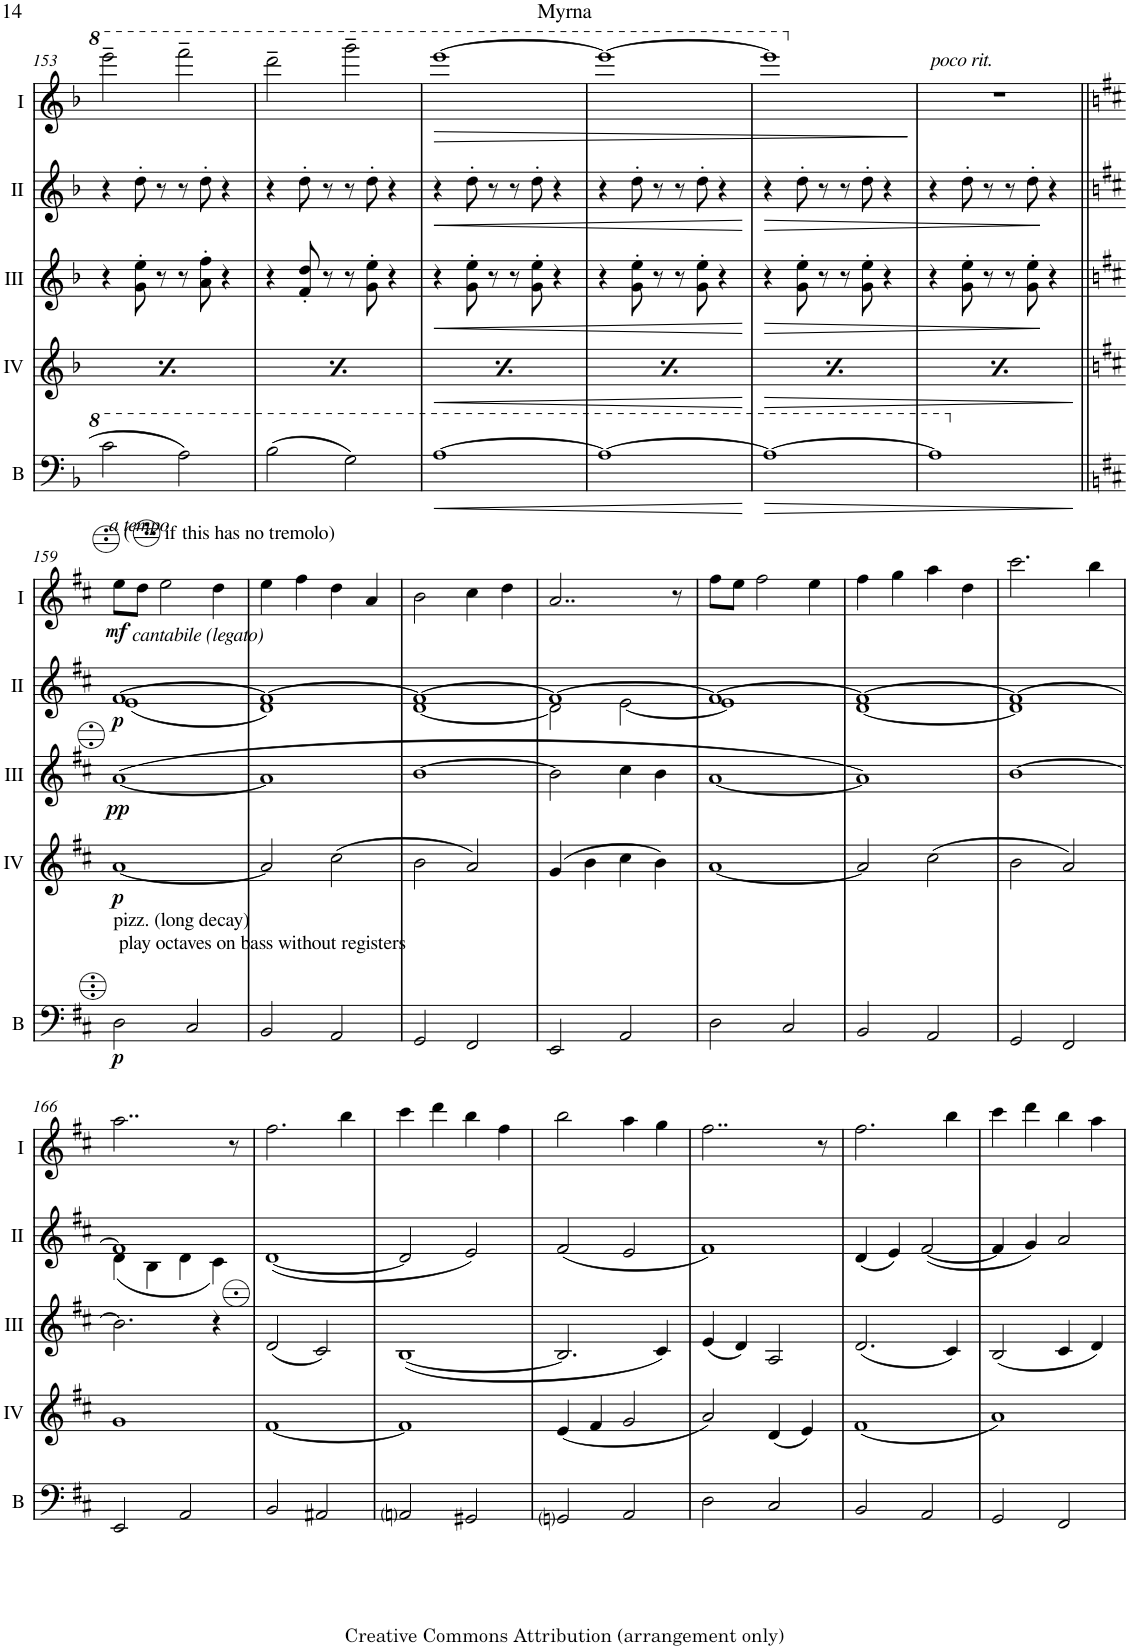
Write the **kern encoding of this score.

**kern	**dynam	**kern	**dynam	**kern	**dynam	**kern	**dynam	**kern	**dynam
*part5	*part5	*part4	*part4	*part3	*part3	*part2	*part2	*part1	*part1
*staff5	*staff5	*staff4	*staff4	*staff3	*staff3	*staff2	*staff2	*staff1	*staff1
*I"Bass	*	*I"Acc. 4	*	*I"Acc. 3	*	*I"Acc. 2	*	*I"Acc. 1	*
*I'B	*	*	*	*	*	*	*	*	*
!!LO:PB:g=z
*clefF4	*	*clefG2	*	*clefG2	*	*clefG2	*	*clefG2	*
*Trd7c12	*	*Trd7c12	*	*	*	*	*	*	*
*k[b-]	*	*k[b-]	*	*k[b-]	*	*k[b-]	*	*k[b-]	*
*M4/4	*	*M4/4	*	*M4/4	*	*M4/4	*	*M4/4	*
=153	=153	=153	=153	=153	=153	=153	=153	=153	=153
!	!	!	!LO:DY:b	!	!	!	!	!	!
2cc\	.	8dd'\L	p	4r	.	4r	.	2eeee~\	.
.	.	8dd'\	.	.	.	.	.	.	.
.	.	8dd'\	.	8g\' 8ee\'	.	8dd'\	.	.	.
.	.	8dd'\J	.	8r	.	8r	.	.	.
2a\	.	8dd'\L	.	8r	.	8r	.	2ffff~\	.
.	.	8dd'\	.	8a\' 8ff\'	.	8dd'\	.	.	.
.	.	8dd'\	.	4r	.	4r	.	.	.
.	.	8dd'\J	.	.	.	.	.	.	.
=154	=154	=154	=154	=154	=154	=154	=154	=154	=154
!	!	!	!LO:DY:b	!	!	!	!	!	!
(2b-\	.	8dd'\L	p	4r	.	4r	.	2dddd~\	.
.	.	8dd'\	.	.	.	.	.	.	.
.	.	8dd'\	.	8f/' 8dd/'	.	8dd'\	.	.	.
.	.	8dd'\J	.	8r	.	8r	.	.	.
2g\)	.	8dd'\L	.	8r	.	8r	.	2gggg~\	.
.	.	8dd'\	.	8g\' 8ee\'	.	8dd'\	.	.	.
.	.	8dd'\	.	4r	.	4r	.	.	.
.	.	8dd'\J	.	.	.	.	.	.	.
=155	=155	=155	=155	=155	=155	=155	=155	=155	=155
!	!LO:HP:b	!	!LO:DY:b	!	!LO:HP:b	!	!LO:HP:b	!	!LO:HP:b
[1a	<	8dd'\L	p	4r	<	4r	<	[1eeee	>
.	.	8dd'\	.	.	.	.	.	.	.
.	.	8dd'\	.	8g\' 8ee\'	.	8dd'\	.	.	.
.	.	8dd'\J	.	8r	.	8r	.	.	.
.	.	8dd'\L	.	8r	.	8r	.	.	.
.	.	8dd'\	.	8g\' 8ee\'	.	8dd'\	.	.	.
.	.	8dd'\	.	4r	.	4r	.	.	.
.	.	8dd'\J	.	.	.	.	.	.	.
=156	=156	=156	=156	=156	=156	=156	=156	=156	=156
!	!	!	!LO:DY:b	!	!	!	!	!	!
1a_	.	8dd'\L	p	4r	.	4r	.	1eeee_	.
.	.	8dd'\	.	.	.	.	.	.	.
.	.	8dd'\	.	8g\' 8ee\'	.	8dd'\	.	.	.
.	.	8dd'\J	.	8r	.	8r	.	.	.
.	.	8dd'\L	.	8r	.	8r	.	.	.
.	.	8dd'\	.	8g\' 8ee\'	.	8dd'\	.	.	.
.	.	8dd'\	.	4r	.	4r	.	.	.
.	.	8dd'\J	.	.	.	.	.	.	.
.	[	.	.	.	[	.	[	.	.
=157	=157	=157	=157	=157	=157	=157	=157	=157	=157
!	!LO:HP:b	!	!LO:DY:b	!	!LO:HP:b	!	!LO:HP:b	!	!
1a_	>	8dd'\L	p	4r	>	4r	>	1eeee]	.
.	.	8dd'\	.	.	.	.	.	.	.
.	.	8dd'\	.	8g\' 8ee\'	.	8dd'\	.	.	.
.	.	8dd'\J	.	8r	.	8r	.	.	.
.	.	8dd'\L	.	8r	.	8r	.	.	.
.	.	8dd'\	.	8g\' 8ee\'	.	8dd'\	.	.	.
.	.	8dd'\	.	4r	.	4r	.	.	.
.	.	8dd'\J	.	.	.	.	.	.	.
.	.	.	.	.	.	.	.	.	]
=158	=158	=158	=158	=158	=158	=158	=158	=158	=158
!	!	!	!	!	!	!	!	!LO:TX:a:i:t=poco rit.	!
!	!	!	!LO:DY:b	!	!	!	!	!	!
1a]	.	8dd'\L	p	4r	.	4r	.	1r	.
.	.	8dd'\	.	.	.	.	.	.	.
.	.	8dd'\	.	8g\' 8ee\'	.	8dd'\	.	.	.
.	.	8dd'\J	.	8r	.	8r	.	.	.
.	.	8dd'\L	.	8r	.	8r	.	.	.
.	.	8dd'\	.	8g\' 8ee\'	.	8dd'\	.	.	.
.	.	8dd'\	.	4r	]	4r	]	.	.
.	.	8dd'\J	.	.	.	.	.	.	.
.	]	.	.	.	.	.	.	.	.
!!LO:LB:g=z
=159||	=159||	=159||	=159||	=159||	=159||	=159||	=159||	=159||	=159||
*k[f#c#]	*	*k[f#c#]	*	*k[f#c#]	*	*k[f#c#]	*	*k[f#c#]	*
*	*	*	*	*	*	*^	*	*	*
!	!	!	!	!	!	!	!	!	!LO:TX:a:i:t=a tempo	!
!	!	!	!	!	!	!	!	!	!LO:TX:a:t=(       if this has no tremolo)	!
!	!	!	!	!	!	!	!	!	!LO:TX:b:i:t=cantabile (legato)	!
!LO:TX:a:t=play octaves on bass without registers	!	!	!	!	!	!	!	!	!	!
!LO:TX:a:t=pizz. (long decay)	!	!	!	!	!	!	!	!	!	!
!	!LO:DY:b	!	!LO:DY:b	!	!LO:DY:b	!	!	!LO:DY:b	!	!LO:DY:b
2D\	p	[1a	p	([1A	pp	[1f#	(1e	p	8ee\L	mf
.	.	.	.	.	.	.	.	.	8dd\J	.
.	.	.	.	.	.	.	.	.	2ee\	.
2C#/	.	.	.	.	.	.	.	.	.	.
.	.	.	.	.	.	.	.	.	4dd\	.
=160	=160	=160	=160	=160	=160	=160	=160	=160	=160	=160
2BB/	.	2a/]	.	1A]	.	1f#_	1d)	.	4ee\	.
.	.	.	.	.	.	.	.	.	4ff#\	.
2AA/	.	(2cc#\	.	.	.	.	.	.	4dd\	.
.	.	.	.	.	.	.	.	.	4a/	.
=161	=161	=161	=161	=161	=161	=161	=161	=161	=161	=161
2GG/	.	2b\	.	[1B	.	1f#_	[1d	.	2b\	.
2FF#/	.	2a/)	.	.	.	.	.	.	4cc#\	.
.	.	.	.	.	.	.	.	.	4dd\	.
=162	=162	=162	=162	=162	=162	=162	=162	=162	=162	=162
2EE/	.	(4g/	.	2B\]	.	1f#_	2d\]	.	2..a/	.
.	.	4b\	.	.	.	.	.	.	.	.
2AA/	.	4cc#\	.	4c#\	.	.	[2e\	.	.	.
.	.	4b\)	.	4B\	.	.	.	.	.	.
.	.	.	.	.	.	.	.	.	8r	.
=163	=163	=163	=163	=163	=163	=163	=163	=163	=163	=163
2D\	.	[1a	.	[1A	.	1f#_	1e]	.	8ff#\L	.
.	.	.	.	.	.	.	.	.	8ee\J	.
.	.	.	.	.	.	.	.	.	2ff#\	.
2C#/	.	.	.	.	.	.	.	.	.	.
.	.	.	.	.	.	.	.	.	4ee\	.
=164	=164	=164	=164	=164	=164	=164	=164	=164	=164	=164
2BB/	.	2a/]	.	1A])	.	1f#_	[1d	.	4ff#\	.
.	.	.	.	.	.	.	.	.	4gg\	.
2AA/	.	(2cc#\	.	.	.	.	.	.	4aa\	.
.	.	.	.	.	.	.	.	.	4dd\	.
=165	=165	=165	=165	=165	=165	=165	=165	=165	=165	=165
2GG/	.	2b\	.	[1B	.	1f#_	1d]	.	2.ccc#\	.
2FF#/	.	2a/)	.	.	.	.	.	.	.	.
.	.	.	.	.	.	.	.	.	4bb\	.
!!LO:LB:g=z
=166	=166	=166	=166	=166	=166	=166	=166	=166	=166	=166
2EE/	.	1g	.	2.B\]	.	1f#]	(4d\	.	2..aa\	.
.	.	.	.	.	.	.	4B\	.	.	.
2AA/	.	.	.	.	.	.	4d\	.	.	.
.	.	.	.	4r	.	.	4c#\)	.	.	.
.	.	.	.	.	.	.	.	.	8r	.
*	*	*	*	*	*	*v	*v	*	*	*
=167	=167	=167	=167	=167	=167	=167	=167	=167	=167
2BB/	.	[1f#	.	(2d/	.	([1d	.	2.ff#\	.
2AA#X/	.	.	.	2c#/)	.	.	.	.	.
.	.	.	.	.	.	.	.	4bb\	.
=168	=168	=168	=168	=168	=168	=168	=168	=168	=168
2AAni/	.	1f#]	.	([1B	.	2d/]	.	4ccc#\	.
.	.	.	.	.	.	.	.	4ddd\	.
2GG#X/	.	.	.	.	.	2e/)	.	4bb\	.
.	.	.	.	.	.	.	.	4ff#\	.
=169	=169	=169	=169	=169	=169	=169	=169	=169	=169
2GGni/	.	(4e/	.	2.B/]	.	(2f#/	.	2bb\	.
.	.	4f#/	.	.	.	.	.	.	.
2AA/	.	2g/	.	.	.	2e/	.	4aa\	.
.	.	.	.	4c#/)	.	.	.	4gg\	.
=170	=170	=170	=170	=170	=170	=170	=170	=170	=170
2D\	.	2a/)	.	(4e/	.	1f#)	.	2..ff#\	.
.	.	.	.	4d/)	.	.	.	.	.
2C#/	.	(4d/	.	2A/	.	.	.	.	.
.	.	4e/)	.	.	.	.	.	.	.
.	.	.	.	.	.	.	.	8r	.
=171	=171	=171	=171	=171	=171	=171	=171	=171	=171
2BB/	.	(1f#	.	(2.d/	.	(4d/	.	2.ff#\	.
.	.	.	.	.	.	4e/)	.	.	.
2AA/	.	.	.	.	.	([2f#/	.	.	.
.	.	.	.	4c#/)	.	.	.	4bb\	.
=172	=172	=172	=172	=172	=172	=172	=172	=172	=172
2GG/	.	1a)	.	(2B/	.	4f#/]	.	4ccc#\	.
.	.	.	.	.	.	4g/)	.	4ddd\	.
2FF#/	.	.	.	4c#/	.	2a/	.	4bb\	.
.	.	.	.	4d/)	.	.	.	4aa\	.
=	=	=	=	=	=	=	=	=	=
*-	*-	*-	*-	*-	*-	*-	*-	*-	*-
